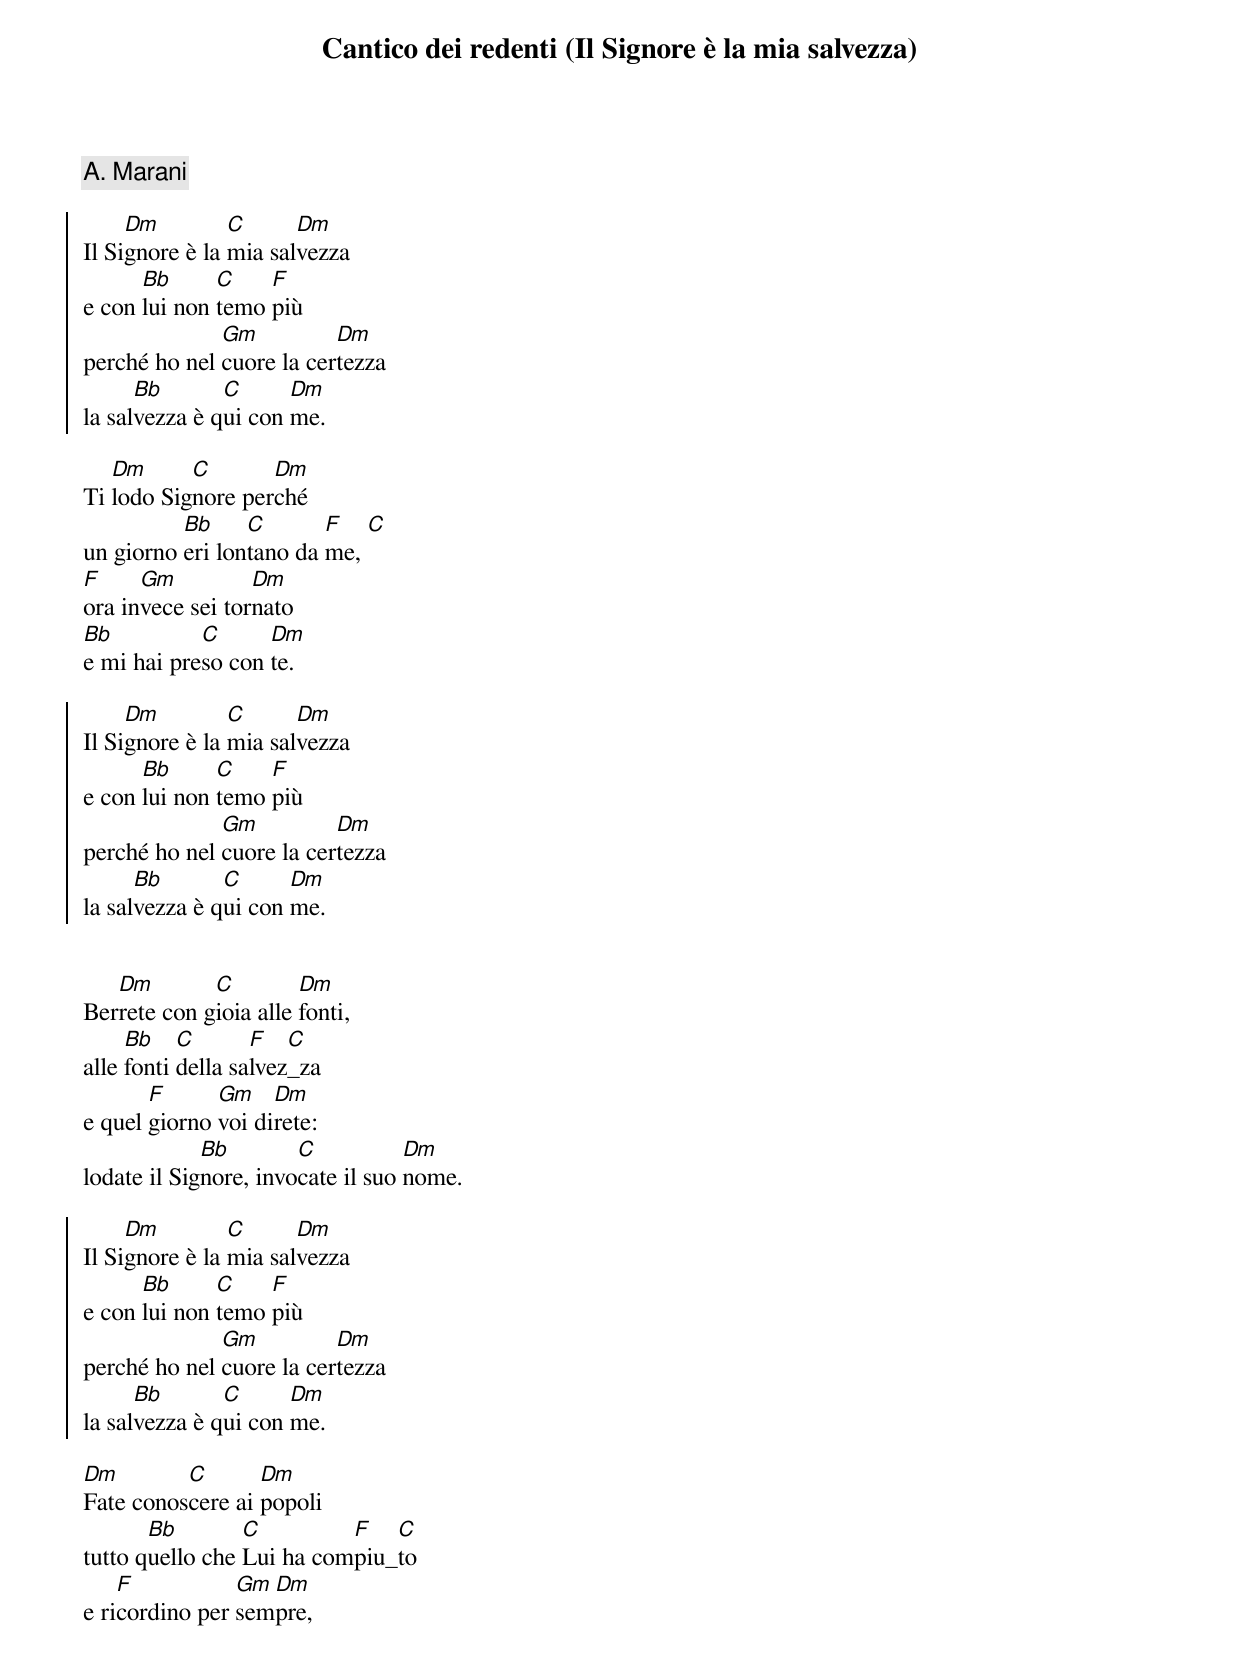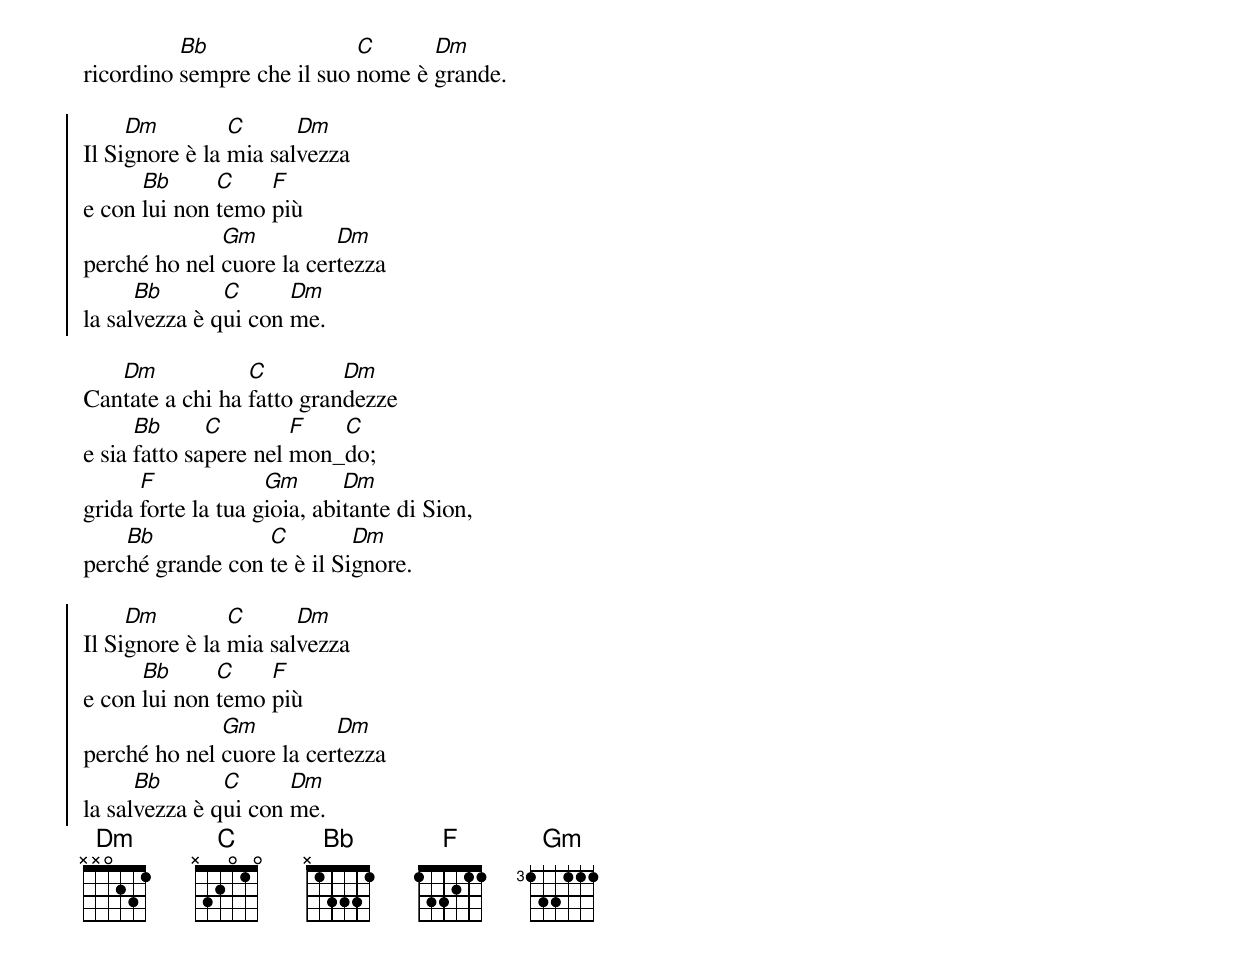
{title:Cantico dei redenti (Il Signore è la mia salvezza)}
{c:A. Marani}

{soc}
Il Si[Dm]gnore è la [C]mia sal[Dm]vezza
e con [Bb]lui non [C]temo [F]più
perché ho nel [Gm]cuore la cer[Dm]tezza
la sal[Bb]vezza è q[C]ui con [Dm]me.
{eoc}

Ti [Dm]lodo Sig[C]nore per[Dm]ché
un giorno [Bb]eri lon[C]tano da [F]me, [C]
[F]ora in[Gm]vece sei tor[Dm]nato
[Bb]e mi hai pre[C]so con [Dm]te.

{soc}
Il Si[Dm]gnore è la [C]mia sal[Dm]vezza
e con [Bb]lui non [C]temo [F]più
perché ho nel [Gm]cuore la cer[Dm]tezza
la sal[Bb]vezza è q[C]ui con [Dm]me.
{eoc}


Ber[Dm]rete con g[C]ioia alle [Dm]fonti,
alle [Bb]fonti [C]della sa[F]lvez[C]_za
e quel [F]giorno [Gm]voi di[Dm]rete:
lodate il Sig[Bb]nore, invo[C]cate il suo [Dm]nome.

{soc}
Il Si[Dm]gnore è la [C]mia sal[Dm]vezza
e con [Bb]lui non [C]temo [F]più
perché ho nel [Gm]cuore la cer[Dm]tezza
la sal[Bb]vezza è q[C]ui con [Dm]me.
{eoc}

[Dm]Fate conos[C]cere ai [Dm]popoli
tutto q[Bb]uello che [C]Lui ha com[F]piu_[C]to
e ri[F]cordino per [Gm]sem[Dm]pre,
ricordino [Bb]sempre che il suo [C]nome è [Dm]grande.

{soc}
Il Si[Dm]gnore è la [C]mia sal[Dm]vezza
e con [Bb]lui non [C]temo [F]più
perché ho nel [Gm]cuore la cer[Dm]tezza
la sal[Bb]vezza è q[C]ui con [Dm]me.
{eoc}

Can[Dm]tate a chi ha [C]fatto gran[Dm]dezze
e sia [Bb]fatto sa[C]pere nel [F]mon_[C]do;
grida [F]forte la tua g[Gm]ioia, abi[Dm]tante di Sion,
perc[Bb]hé grande con [C]te è il Si[Dm]gnore.

{soc}
Il Si[Dm]gnore è la [C]mia sal[Dm]vezza
e con [Bb]lui non [C]temo [F]più
perché ho nel [Gm]cuore la cer[Dm]tezza
la sal[Bb]vezza è q[C]ui con [Dm]me.
{eoc}
